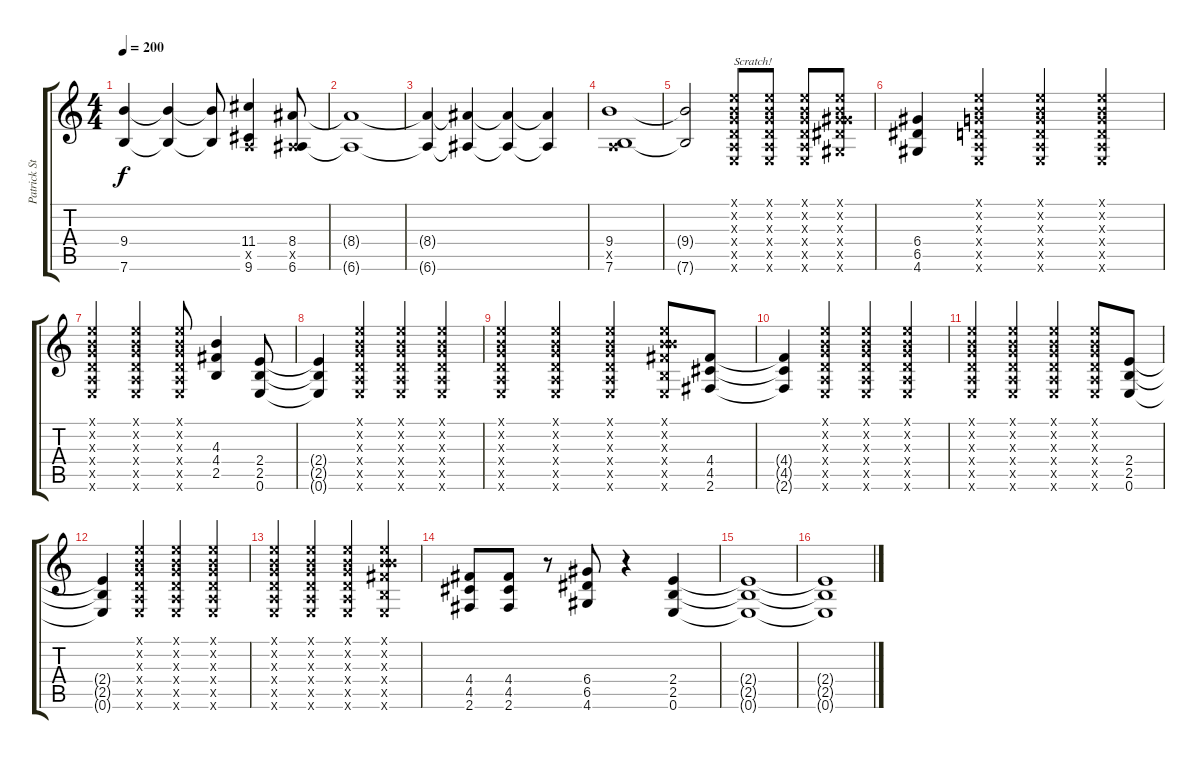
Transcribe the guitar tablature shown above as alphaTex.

\track ("Patrick Stump (Rythmn Guitar)" "Patrick St") {instrument overdrivenguitar}
\staff {score tabs}
\tuning (E4 B3 G3 D3 A2 E2) {hide}
\ts (4 4)
\tempo 200
\clef g2
\ks c
(9.4{t} 7.6{t}).4{dy f} (9.4{t} 7.6{t}).4 (9.4{t} 7.6{t}).8 (11.4 0.5{x} 9.6).4 (8.4 0.5{x} 6.6).8 |
(8.4{t} 6.6{t}).1 |
(8.4{t} 6.6{t}).4 (8.4{t} 6.6{t}).4 (8.4{t} 6.6{t}).4 (8.4{t} 6.6{t}).4 |
(9.4 0.5{x} 7.6).1 |
(9.4{t} 7.6{t}).2 (0.1{x} 0.2{x} 0.3{x} 0.4{x} 0.5{x} 0.6{x}).8{txt "Scratch!" volume 12} (0.1{x} 0.2{x} 0.3{x} 0.4{x} 0.5{x} 0.6{x}).8 (0.1{x} 0.2{x} 0.3{x} 0.4{x} 0.5{x} 0.6{x}).8 (0.1{x} 0.2{x} 0.3{x} 6.4{x} 6.5{x} 4.6{x}).8 |
(6.4 6.5 4.6).4{instrument overdrivenguitar} (0.1{x} 0.2{x} 0.3{x} 0.4{x} 0.5{x} 0.6{x}).4 (0.1{x} 0.2{x} 0.3{x} 0.4{x} 0.5{x} 0.6{x}).4 (0.1{x} 0.2{x} 0.3{x} 0.4{x} 0.5{x} 0.6{x}).4 |
(0.1{x} 0.2{x} 0.3{x} 0.4{x} 0.5{x} 0.6{x}).4 (0.1{x} 0.2{x} 0.3{x} 0.4{x} 0.5{x} 0.6{x}).4 (0.1{x} 0.2{x} 0.3{x} 0.4{x} 0.5{x} 0.6{x}).8 (4.3 4.4 2.5).4 (2.4 2.5 0.6).8 |
(2.4{t} 2.5{t} 0.6{t}).4 (0.1{x} 0.2{x} 0.3{x} 0.4{x} 0.5{x} 0.6{x}).4 (0.1{x} 0.2{x} 0.3{x} 0.4{x} 0.5{x} 0.6{x}).4 (0.1{x} 0.2{x} 0.3{x} 0.4{x} 0.5{x} 0.6{x}).4 |
(0.1{x} 0.2{x} 0.3{x} 0.4{x} 0.5{x} 0.6{x}).4 (0.1{x} 0.2{x} 0.3{x} 0.4{x} 0.5{x} 0.6{x}).4 (0.1{x} 0.2{x} 0.3{x} 0.4{x} 0.5{x} 0.6{x}).4 (0.1{x} 0.2{x} 4.3{x} 4.4{x} 2.5{x} 0.6{x}).8 (4.4 4.5 2.6).8 |
(4.4{t} 4.5{t} 2.6{t}).4 (0.1{x} 0.2{x} 0.3{x} 0.4{x} 0.5{x} 0.6{x}).4 (0.1{x} 0.2{x} 0.3{x} 0.4{x} 0.5{x} 0.6{x}).4 (0.1{x} 0.2{x} 0.3{x} 0.4{x} 0.5{x} 0.6{x}).4 |
(0.1{x} 0.2{x} 0.3{x} 0.4{x} 0.5{x} 0.6{x}).4 (0.1{x} 0.2{x} 0.3{x} 0.4{x} 0.5{x} 0.6{x}).4 (0.1{x} 0.2{x} 0.3{x} 0.4{x} 0.5{x} 0.6{x}).4 (0.1{x} 0.2{x} 0.3{x} 0.4{x} 0.5{x} 0.6{x}).8 (2.4 2.5 0.6).8 |
(2.4{t} 2.5{t} 0.6{t}).4 (0.1{x} 0.2{x} 0.3{x} 0.4{x} 0.5{x} 0.6{x}).4 (0.1{x} 0.2{x} 0.3{x} 0.4{x} 0.5{x} 0.6{x}).4 (0.1{x} 0.2{x} 0.3{x} 0.4{x} 0.5{x} 0.6{x}).4 |
(0.1{x} 0.2{x} 0.3{x} 0.4{x} 0.5{x} 0.6{x}).4 (0.1{x} 0.2{x} 0.3{x} 0.4{x} 0.5{x} 0.6{x}).4 (0.1{x} 0.2{x} 0.3{x} 0.4{x} 0.5{x} 0.6{x}).4 (0.1{x} 0.2{x} 4.3{x} 4.4{x} 2.5{x} 0.6{x}).4 |
(4.4 4.5 2.6).8 (4.4 4.5 2.6).8 r.8 (6.4 6.5 4.6).8 r.4 (2.4 2.5 0.6).4 |
(2.4{t} 2.5{t} 0.6{t}).1 |
(2.4{t} 2.5{t} 0.6{t}).1
